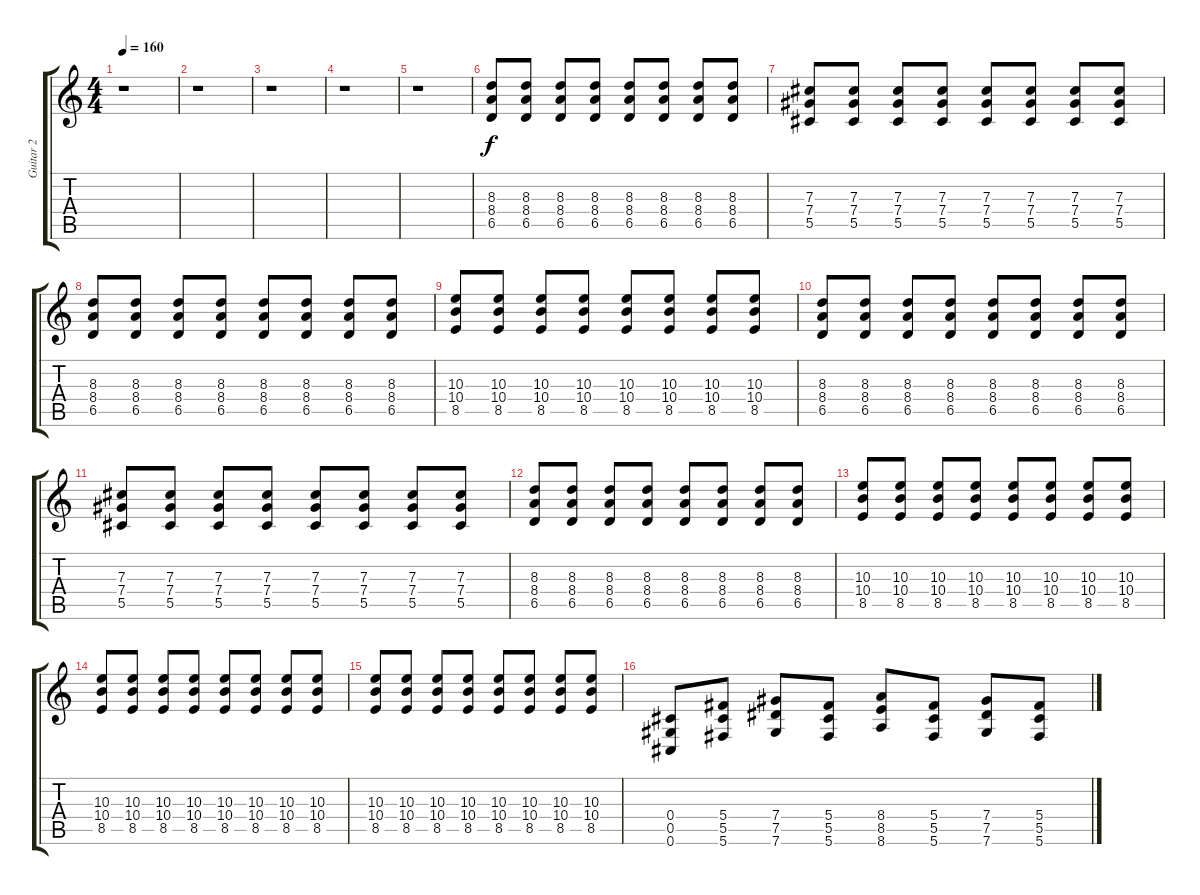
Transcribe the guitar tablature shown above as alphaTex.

\track ("Guitar 2" "Guitar 2") {instrument distortionguitar}
\staff {score tabs}
\tuning (Eb4 Bb3 Gb3 Db3 Ab2 Db2) {hide}
\ts (4 4)
\tempo 160
\clef g2
\ks c
r.1{dy f} |
r.1 |
r.1 |
r.1 |
r.1 |
(8.3 8.4 6.5).8{volume 6} (8.3 8.4 6.5).8 (8.3 8.4 6.5).8 (8.3 8.4 6.5).8 (8.3 8.4 6.5).8 (8.3 8.4 6.5).8 (8.3 8.4 6.5).8 (8.3 8.4 6.5).8 |
(7.3 7.4 5.5).8 (7.3 7.4 5.5).8 (7.3 7.4 5.5).8 (7.3 7.4 5.5).8 (7.3 7.4 5.5).8 (7.3 7.4 5.5).8 (7.3 7.4 5.5).8 (7.3 7.4 5.5).8 |
(8.3 8.4 6.5).8 (8.3 8.4 6.5).8 (8.3 8.4 6.5).8 (8.3 8.4 6.5).8 (8.3 8.4 6.5).8 (8.3 8.4 6.5).8 (8.3 8.4 6.5).8 (8.3 8.4 6.5).8 |
(10.3 10.4 8.5).8 (10.3 10.4 8.5).8 (10.3 10.4 8.5).8 (10.3 10.4 8.5).8 (10.3 10.4 8.5).8 (10.3 10.4 8.5).8 (10.3 10.4 8.5).8 (10.3 10.4 8.5).8 |
(8.3 8.4 6.5).8 (8.3 8.4 6.5).8 (8.3 8.4 6.5).8 (8.3 8.4 6.5).8 (8.3 8.4 6.5).8 (8.3 8.4 6.5).8 (8.3 8.4 6.5).8 (8.3 8.4 6.5).8 |
(7.3 7.4 5.5).8 (7.3 7.4 5.5).8 (7.3 7.4 5.5).8 (7.3 7.4 5.5).8 (7.3 7.4 5.5).8 (7.3 7.4 5.5).8 (7.3 7.4 5.5).8 (7.3 7.4 5.5).8 |
(8.3 8.4 6.5).8 (8.3 8.4 6.5).8 (8.3 8.4 6.5).8 (8.3 8.4 6.5).8 (8.3 8.4 6.5).8 (8.3 8.4 6.5).8 (8.3 8.4 6.5).8 (8.3 8.4 6.5).8 |
(10.3 10.4 8.5).8 (10.3 10.4 8.5).8 (10.3 10.4 8.5).8 (10.3 10.4 8.5).8 (10.3 10.4 8.5).8 (10.3 10.4 8.5).8 (10.3 10.4 8.5).8 (10.3 10.4 8.5).8 |
(10.3 10.4 8.5).8 (10.3 10.4 8.5).8 (10.3 10.4 8.5).8 (10.3 10.4 8.5).8 (10.3 10.4 8.5).8 (10.3 10.4 8.5).8 (10.3 10.4 8.5).8 (10.3 10.4 8.5).8 |
(10.3 10.4 8.5).8 (10.3 10.4 8.5).8 (10.3 10.4 8.5).8 (10.3 10.4 8.5).8 (10.3 10.4 8.5).8 (10.3 10.4 8.5).8 (10.3 10.4 8.5).8 (10.3 10.4 8.5).8 |
(0.4 0.5 0.6).8{volume 12} (5.4 5.5 5.6).8 (7.4 7.5 7.6).8 (5.4 5.5 5.6).8 (8.4 8.5 8.6).8 (5.4 5.5 5.6).8 (7.4 7.5 7.6).8 (5.4 5.5 5.6).8
